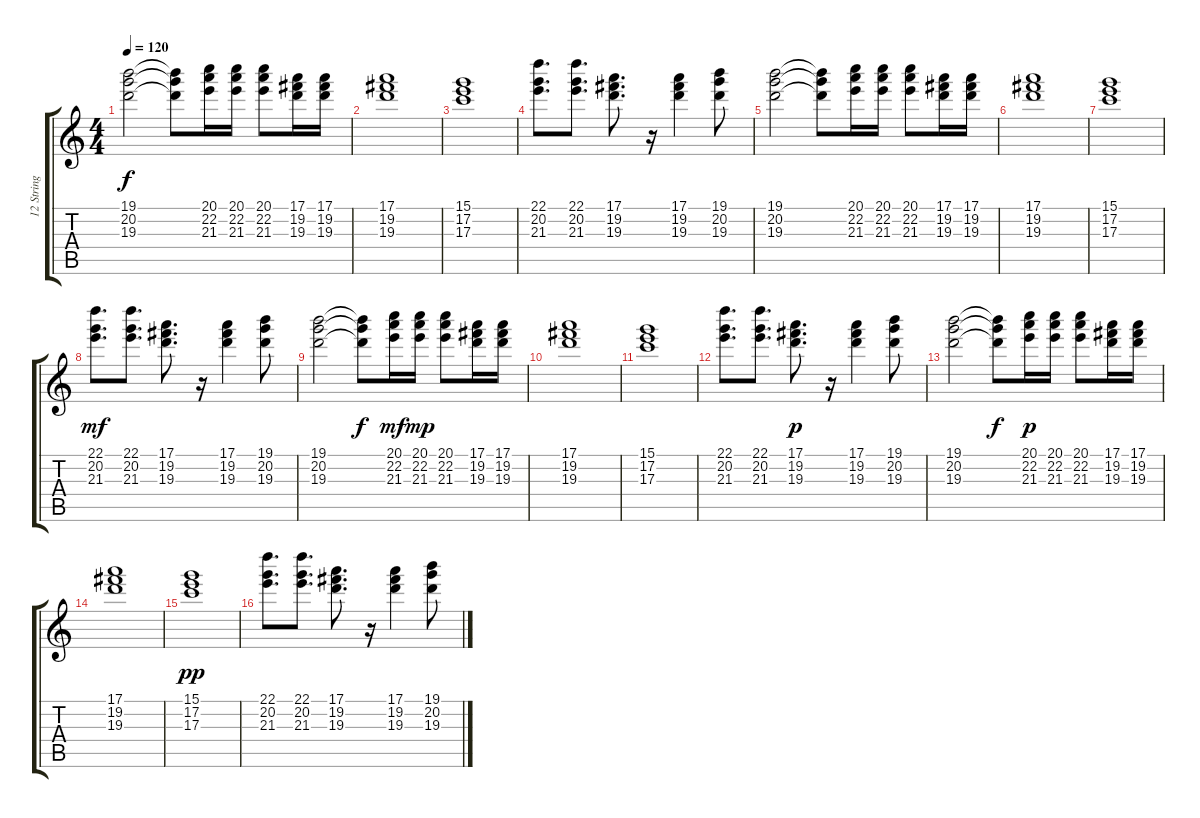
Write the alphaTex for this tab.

\track ("12 String Fake" "12 String ") {instrument acousticguitarsteel}
\staff {score tabs}
\tuning (E4 B3 G3 D3 A2 E2) {hide}
\ts (4 4)
\tempo 120
\clef g2
\ks c
(19.1 20.2 19.3).2{dy f} (19.1{t} 20.2{t} 19.3{t}).8 (20.1 22.2 21.3).16 (20.1 22.2 21.3).16 (20.1 22.2 21.3).8 (17.1 19.2 19.3).16 (17.1 19.2 19.3).16 |
(17.1 19.2 19.3).1 |
(15.1 17.2 17.3).1 |
(22.1 20.2 21.3).8{d} (22.1 20.2 21.3).8{d} (17.1 19.2 19.3).8{d} r.16 (17.1 19.2 19.3).4 (19.1 20.2 19.3).8 |
(19.1 20.2 19.3).2 (19.1{t} 20.2{t} 19.3{t}).8 (20.1 22.2 21.3).16 (20.1 22.2 21.3).16 (20.1 22.2 21.3).8 (17.1 19.2 19.3).16 (17.1 19.2 19.3).16 |
(17.1 19.2 19.3).1 |
(15.1 17.2 17.3).1 |
(22.1 20.2 21.3).8{d dy mf} (22.1 20.2 21.3).8{d} (17.1 19.2 19.3).8{d} r.16 (17.1 19.2 19.3).4 (19.1 20.2 19.3).8 |
(19.1 20.2 19.3).2 (19.1{t} 20.2{t} 19.3{t}).8{dy f} (20.1 22.2 21.3).16{dy mf} (20.1 22.2 21.3).16{dy mp} (20.1 22.2 21.3).8 (17.1 19.2 19.3).16 (17.1 19.2 19.3).16 |
(17.1 19.2 19.3).1 |
(15.1 17.2 17.3).1 |
(22.1 20.2 21.3).8{d} (22.1 20.2 21.3).8{d} (17.1 19.2 19.3).8{d dy p} r.16 (17.1 19.2 19.3).4 (19.1 20.2 19.3).8 |
(19.1 20.2 19.3).2 (19.1{t} 20.2{t} 19.3{t}).8{dy f} (20.1 22.2 21.3).16{dy p} (20.1 22.2 21.3).16 (20.1 22.2 21.3).8 (17.1 19.2 19.3).16 (17.1 19.2 19.3).16 |
(17.1 19.2 19.3).1 |
(15.1 17.2 17.3).1{dy pp} |
(22.1 20.2 21.3).8{d} (22.1 20.2 21.3).8{d} (17.1 19.2 19.3).8{d} r.16 (17.1 19.2 19.3).4 (19.1 20.2 19.3).8
